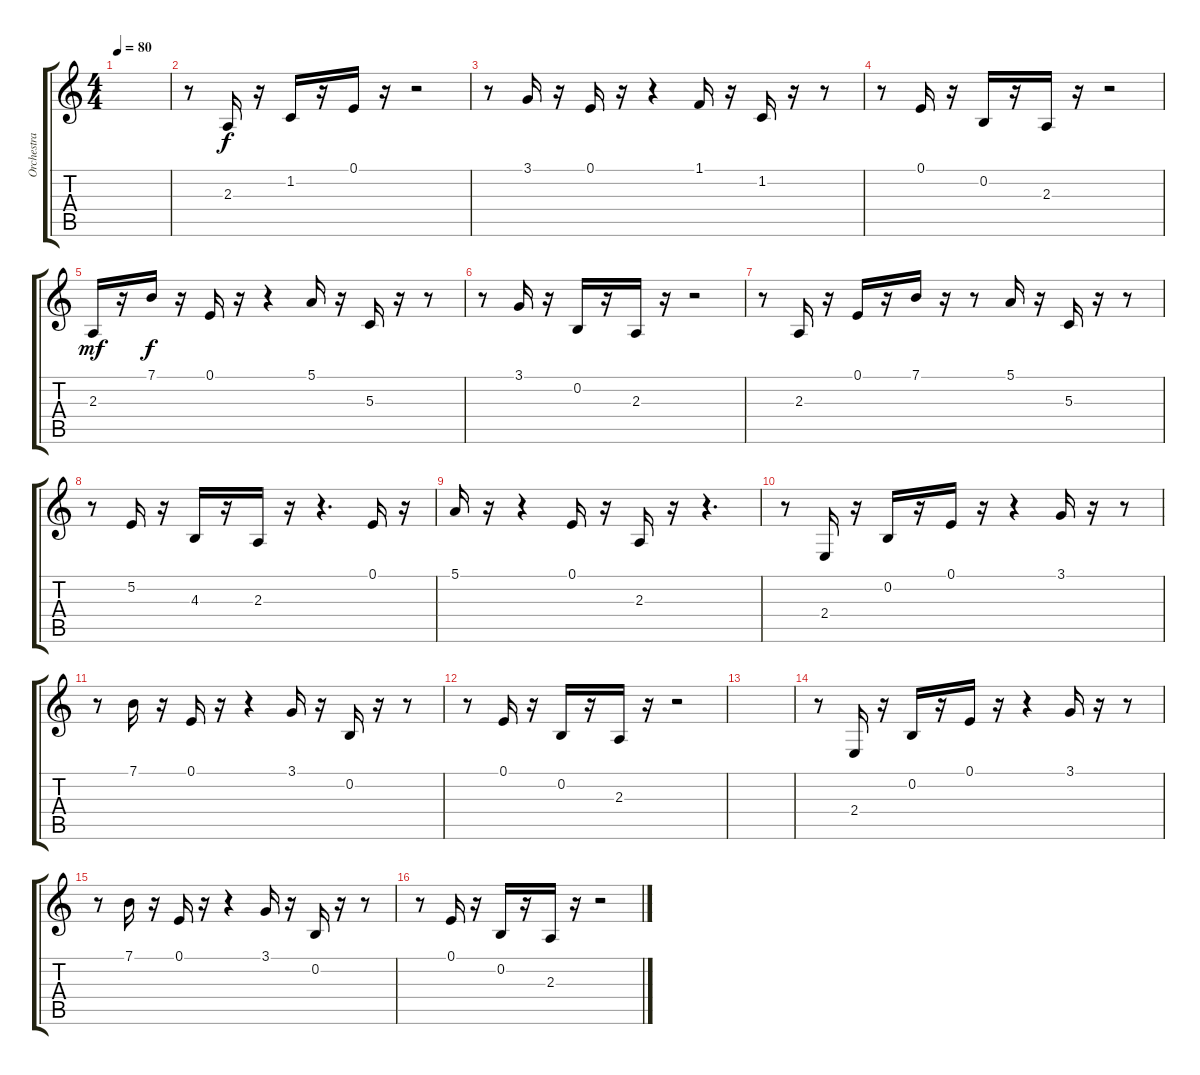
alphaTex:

\track ("Orchestra" "Orchestra") {instrument oboe}
\staff {score tabs}
\tuning (E4 B3 G3 D3 A2 E2) {hide}
\ts (4 4)
\tempo 80
\clef g2
\ks c
|
\section ("" "")
r.8 2.3.16 r.16 1.2.16 r.16 0.1.16 r.16 r.2 |
r.8 3.1.16 r.16 0.1.16 r.16 r.4 1.1.16 r.16 1.2.16 r.16 r.8 |
r.8 0.1.16 r.16 0.2.16 r.16 2.3.16 r.16 r.2 |
2.3.16{dy mf} r.16 7.1.16{dy f} r.16 0.1.16 r.16 r.4 5.1.16 r.16 5.3.16 r.16 r.8 |
r.8 3.1.16 r.16 0.2.16 r.16 2.3.16 r.16 r.2 |
r.8 2.3.16 r.16 0.1.16 r.16 7.1.16 r.16 r.8 5.1.16 r.16 5.3.16 r.16 r.8 |
r.8 5.2.16 r.16 4.3.16 r.16 2.3.16 r.16 r.4{d} 0.1.16 r.16 |
5.1.16 r.16 r.4 0.1.16 r.16 2.3.16 r.16 r.4{d} |
\section ("" "")
r.8 2.4.16 r.16 0.2.16 r.16 0.1.16 r.16 r.4 3.1.16 r.16 r.8 |
r.8 7.1.16 r.16 0.1.16 r.16 r.4 3.1.16 r.16 0.2.16 r.16 r.8 |
r.8 0.1.16 r.16 0.2.16 r.16 2.3.16 r.16 r.2 |
|
r.8 2.4.16 r.16 0.2.16 r.16 0.1.16 r.16 r.4 3.1.16 r.16 r.8 |
r.8 7.1.16 r.16 0.1.16 r.16 r.4 3.1.16 r.16 0.2.16 r.16 r.8 |
\section ("" "")
r.8 0.1.16 r.16 0.2.16 r.16 2.3.16 r.16 r.2
